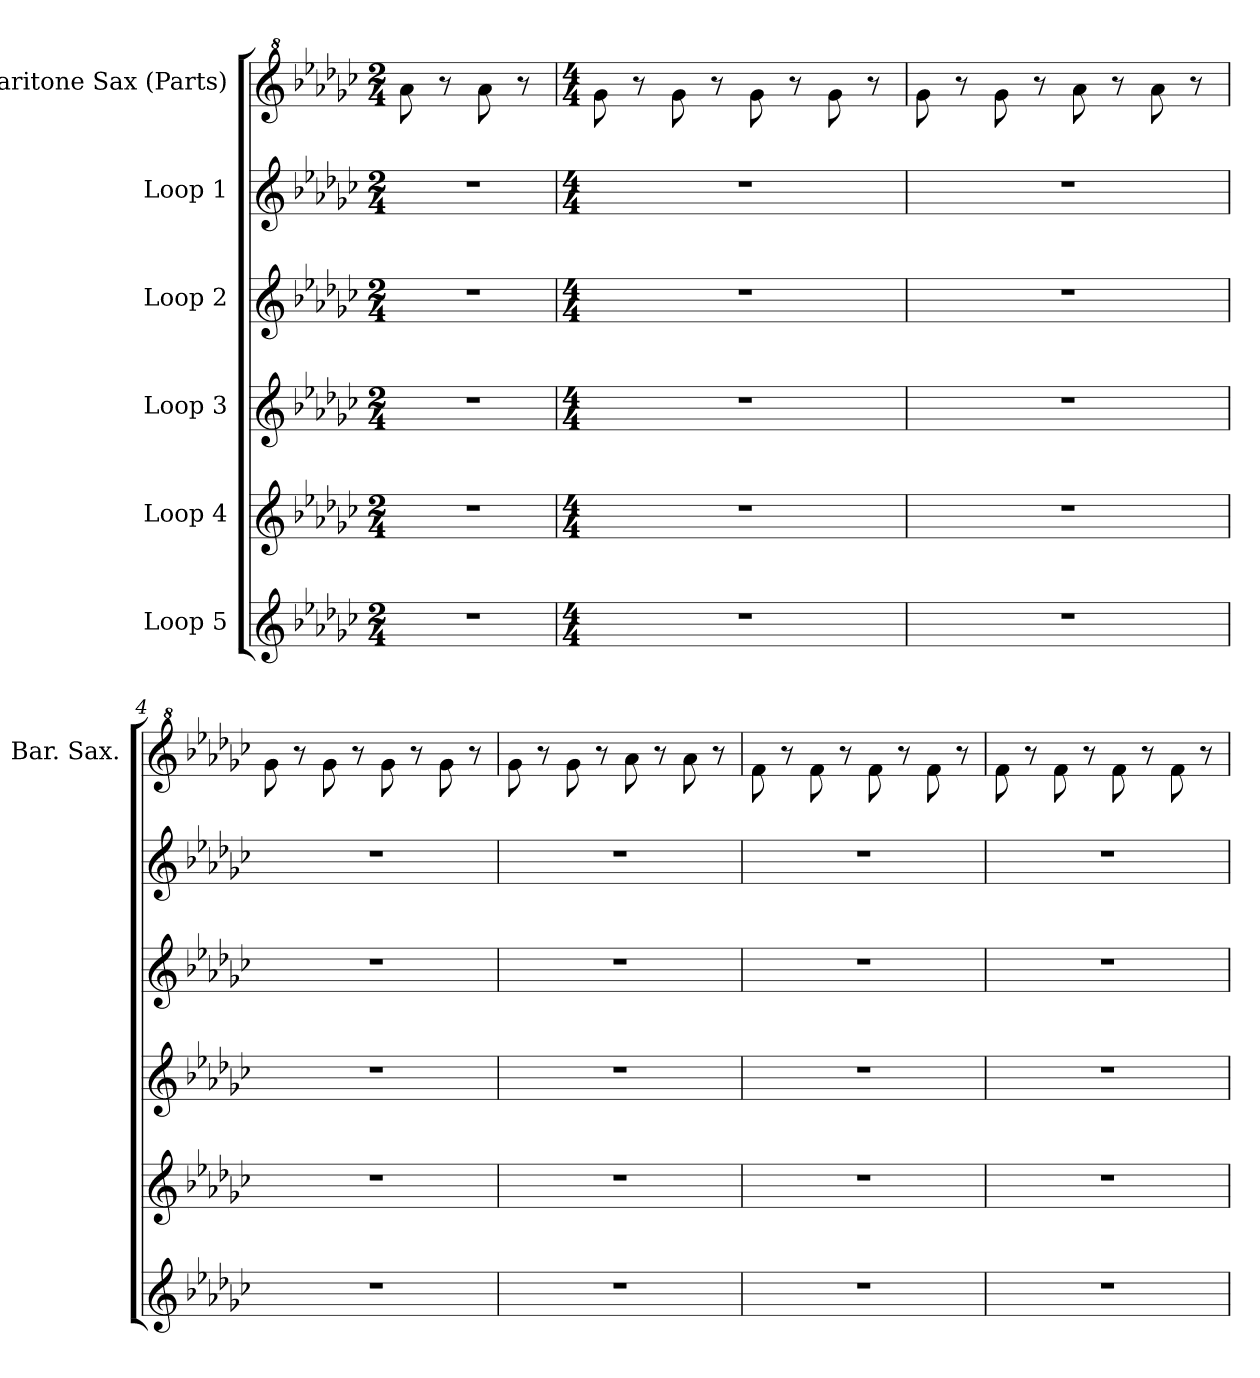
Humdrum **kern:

**kern	**kern	**kern	**kern	**kern	**kern
*part6	*part5	*part4	*part3	*part2	*part1
*staff6	*staff5	*staff4	*staff3	*staff2	*staff1
*I"Loop 5	*I"Loop 4	*I"Loop 3	*I"Loop 2	*I"Loop 1	*I"Baritone Sax (Parts)
*	*	*	*	*	*I'Bar. Sax.
*clefG2	*clefG2	*clefG2	*clefG2	*clefG2	*clefG^2
*ITrd19c33	*ITrd12c21	*ITrd12c21	*ITrd12c21	*ITrd12c21	*ITrd12c21
*k[b-e-a-d-g-c-]	*k[b-e-a-d-g-c-]	*k[b-e-a-d-g-c-]	*k[b-e-a-d-g-c-]	*k[b-e-a-d-g-c-]	*k[b-e-a-d-g-c-]
*M2/4	*M2/4	*M2/4	*M2/4	*M2/4	*M2/4
=1	=1	=1	=1	=1	=1
2r	2r	2r	2r	2r	8a-\
.	.	.	.	.	8r
.	.	.	.	.	8a-\
.	.	.	.	.	8r
=2	=2	=2	=2	=2	=2
*M4/4	*M4/4	*M4/4	*M4/4	*M4/4	*M4/4
1r	1r	1r	1r	1r	8g-\
.	.	.	.	.	8r
.	.	.	.	.	8g-\
.	.	.	.	.	8r
.	.	.	.	.	8g-\
.	.	.	.	.	8r
.	.	.	.	.	8g-\
.	.	.	.	.	8r
=3	=3	=3	=3	=3	=3
1r	1r	1r	1r	1r	8g-\
.	.	.	.	.	8r
.	.	.	.	.	8g-\
.	.	.	.	.	8r
.	.	.	.	.	8a-\
.	.	.	.	.	8r
.	.	.	.	.	8a-\
.	.	.	.	.	8r
=4	=4	=4	=4	=4	=4
1r	1r	1r	1r	1r	8g-\
.	.	.	.	.	8r
.	.	.	.	.	8g-\
.	.	.	.	.	8r
.	.	.	.	.	8g-\
.	.	.	.	.	8r
.	.	.	.	.	8g-\
.	.	.	.	.	8r
!!LO:LB:g=z
=5	=5	=5	=5	=5	=5
1r	1r	1r	1r	1r	8g-\
.	.	.	.	.	8r
.	.	.	.	.	8g-\
.	.	.	.	.	8r
.	.	.	.	.	8a-\
.	.	.	.	.	8r
.	.	.	.	.	8a-\
.	.	.	.	.	8r
=6	=6	=6	=6	=6	=6
1r	1r	1r	1r	1r	8f\
.	.	.	.	.	8r
.	.	.	.	.	8f\
.	.	.	.	.	8r
.	.	.	.	.	8f\
.	.	.	.	.	8r
.	.	.	.	.	8f\
.	.	.	.	.	8r
=7	=7	=7	=7	=7	=7
1r	1r	1r	1r	1r	8f\
.	.	.	.	.	8r
.	.	.	.	.	8f\
.	.	.	.	.	8r
.	.	.	.	.	8f\
.	.	.	.	.	8r
.	.	.	.	.	8f\
.	.	.	.	.	8r
=	=	=	=	=	=
*-	*-	*-	*-	*-	*-
